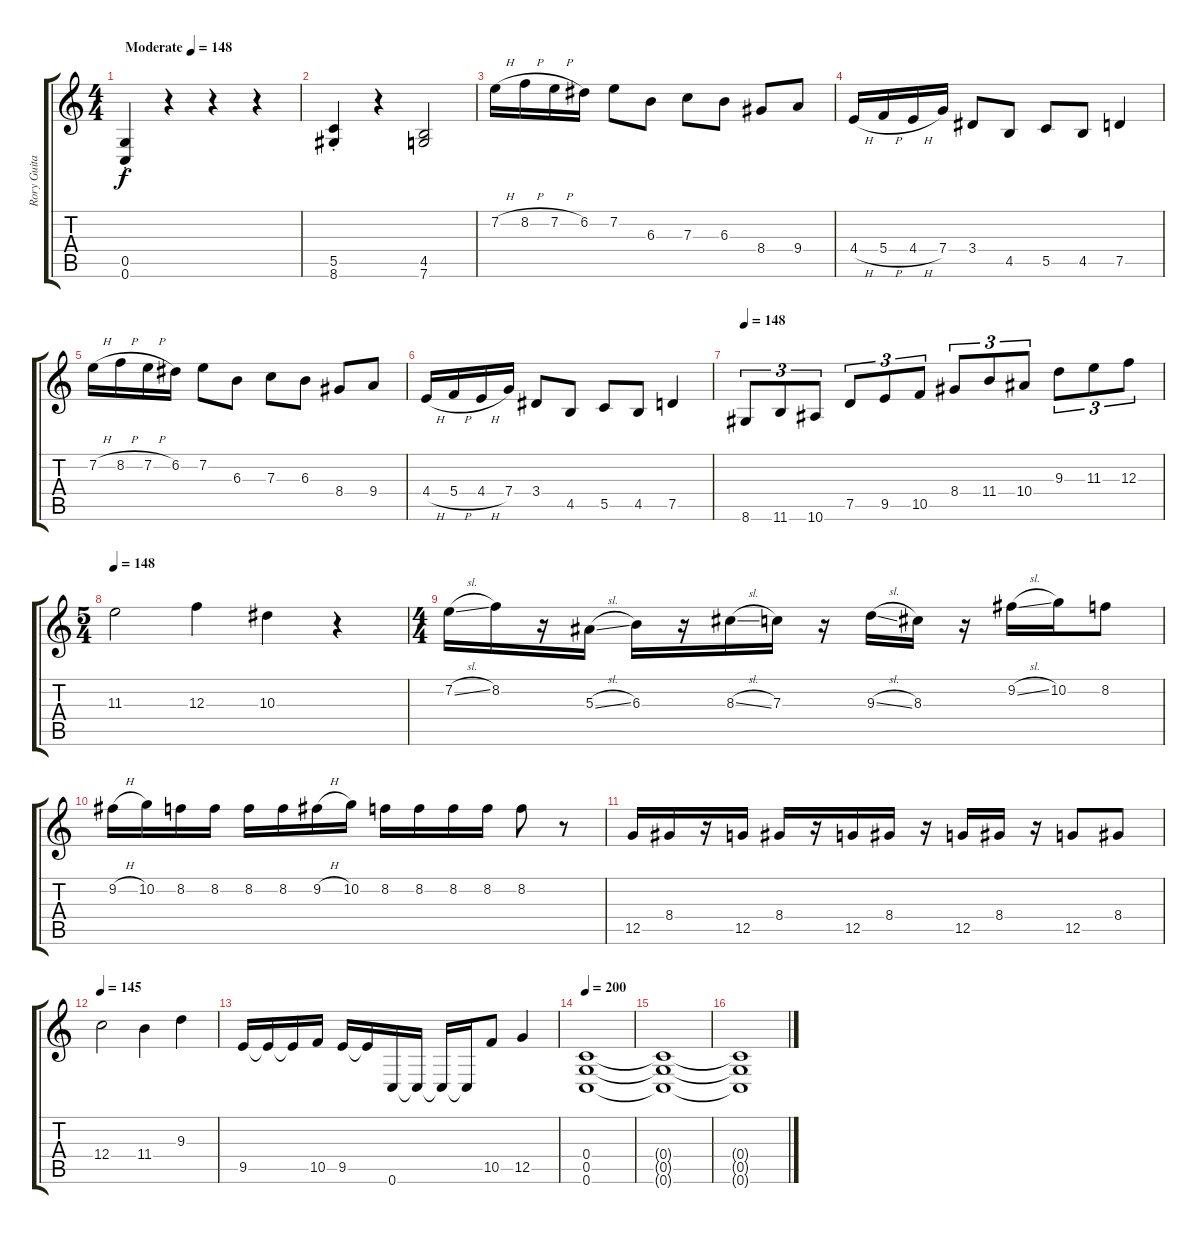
\track ("Rory Guitar" "Rory Guita") {instrument overdrivenguitar}
\staff {score tabs}
\tuning (D4 A3 F3 C3 G2 C2) {hide}
\ts (4 4)
\tempo (148 "Moderate")
\clef g2
\ks c
(0.5{st} 0.6{st}).4{dy f instrument overdrivenguitar} r.4 r.4 r.4 |
(5.5{st} 8.6{st}).4 r.4 (4.5 7.6).2 |
7.2{h}.16 8.2{h}.16 7.2{h}.16 6.2.16 7.2.8 6.3.8 7.3.8 6.3.8 8.4.8 9.4.8 |
4.4{h}.16 5.4{h}.16 4.4{h}.16 7.4.16 3.4.8 4.5.8 5.5.8 4.5.8 7.5.4 |
7.2{h}.16 8.2{h}.16 7.2{h}.16 6.2.16 7.2.8 6.3.8 7.3.8 6.3.8 8.4.8 9.4.8 |
4.4{h}.16 5.4{h}.16 4.4{h}.16 7.4.16 3.4.8 4.5.8 5.5.8 4.5.8 7.5.4 |
\tempo 148
8.6.8{tu (3 2)} 11.6.8{tu (3 2)} 10.6.8{tu (3 2)} 7.5.8{tu (3 2)} 9.5.8{tu (3 2)} 10.5.8{tu (3 2)} 8.4.8{tu (3 2)} 11.4.8{tu (3 2)} 10.4.8{tu (3 2)} 9.3.8{tu (3 2)} 11.3.8{tu (3 2)} 12.3.8{tu (3 2)} |
\ts (5 4)
\tempo 148
11.3.2 12.3.4 10.3.4 r.4 |
\ts (4 4)
7.2{sl}.16 8.2.16 r.16 5.3{sl}.16 6.3.16 r.16 8.3{sl}.16 7.3.16 r.16 9.3{sl}.16 8.3.16 r.16 9.2{sl}.16 10.2.16 8.2.8 |
9.2{h}.16 10.2.16 8.2.16 8.2.16 8.2.16 8.2.16 9.2{h}.16 10.2.16 8.2.16 8.2.16 8.2.16 8.2.16 8.2.8 r.8 |
12.5.16 8.4.16 r.16 12.5.16 8.4.16 r.16 12.5.16 8.4.16 r.16 12.5.16 8.4.16 r.16 12.5.8 8.4.8 |
\tempo 145
12.4.2 11.4.4 9.3.4 |
9.5.16 9.5{t}.16 9.5{t}.16 10.5.16 9.5.16 9.5{t}.16 0.6.16 0.6{t}.16 0.6{t}.16 0.6{t}.16 10.5.8 12.5.4 |
\tempo 200
(0.4 0.5 0.6).1 |
(0.4{t} 0.5{t} 0.6{t}).1 |
(0.4{t} 0.5{t} 0.6{t}).1
